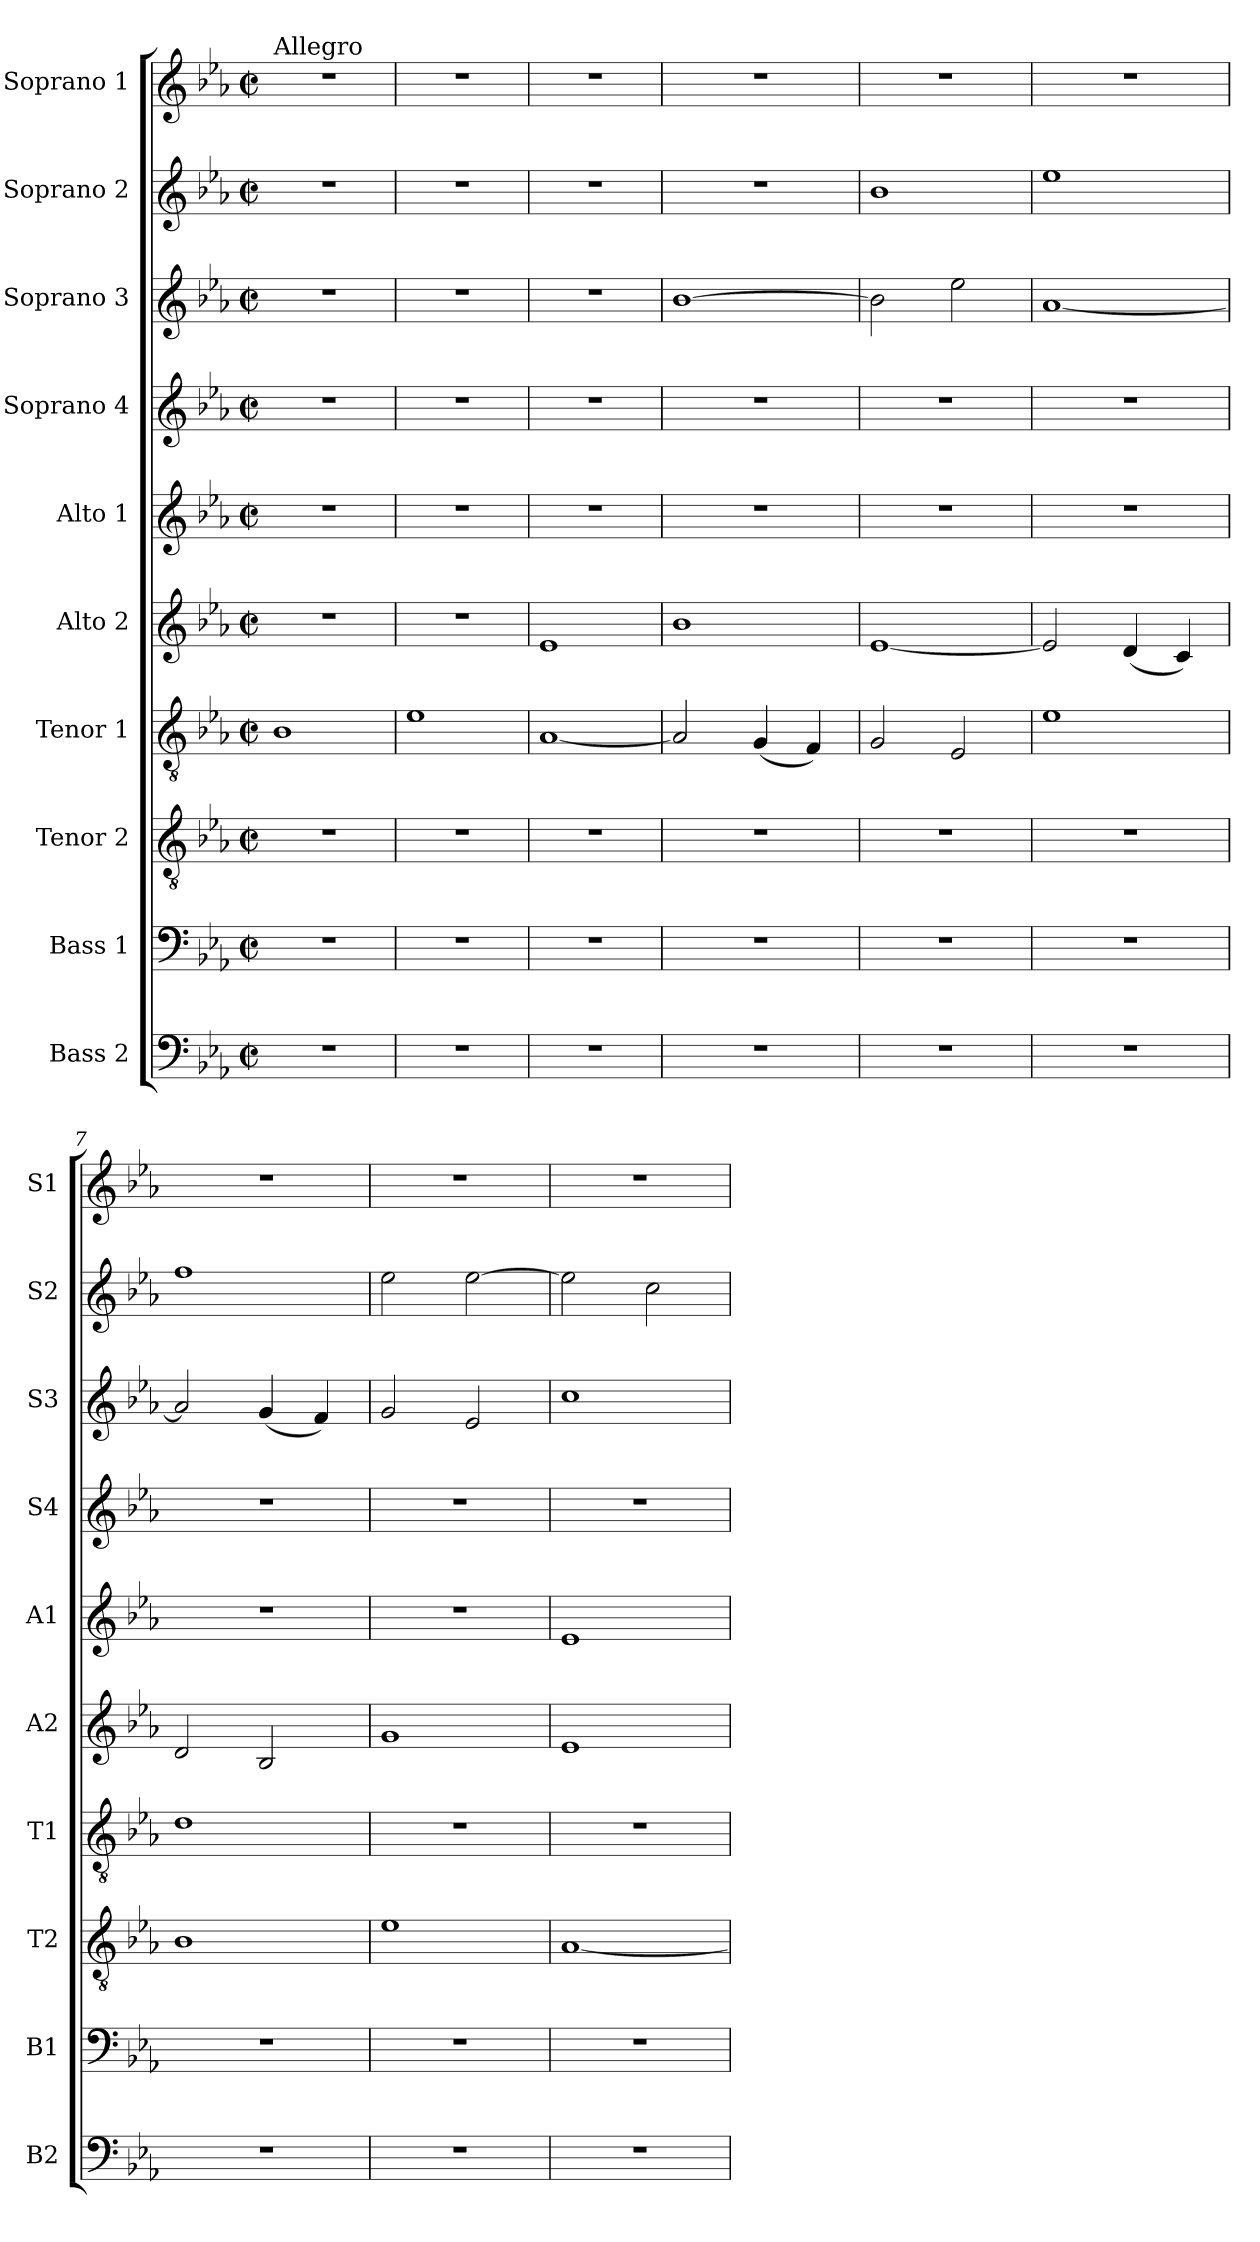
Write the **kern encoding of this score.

**kern	**kern	**kern	**kern	**kern	**kern	**kern	**kern	**kern	**kern
*part10	*part9	*part8	*part7	*part6	*part5	*part4	*part3	*part2	*part1
*staff10	*staff9	*staff8	*staff7	*staff6	*staff5	*staff4	*staff3	*staff2	*staff1
*I"Bass 2	*I"Bass 1	*I"Tenor 2	*I"Tenor 1	*I"Alto 2	*I"Alto 1	*I"Soprano 4	*I"Soprano 3	*I"Soprano 2	*I"Soprano 1
*I'B2	*I'B1	*I'T2	*I'T1	*I'A2	*I'A1	*I'S4	*I'S3	*I'S2	*I'S1
*clefF4	*clefF4	*clefGv2	*clefGv2	*clefG2	*clefG2	*clefG2	*clefG2	*clefG2	*clefG2
*k[b-e-a-]	*k[b-e-a-]	*k[b-e-a-]	*k[b-e-a-]	*k[b-e-a-]	*k[b-e-a-]	*k[b-e-a-]	*k[b-e-a-]	*k[b-e-a-]	*k[b-e-a-]
*E-:	*E-:	*E-:	*E-:	*E-:	*E-:	*E-:	*E-:	*E-:	*E-:
*M2/2	*M2/2	*M2/2	*M2/2	*M2/2	*M2/2	*M2/2	*M2/2	*M2/2	*M2/2
*met(c|)	*met(c|)	*met(c|)	*met(c|)	*met(c|)	*met(c|)	*met(c|)	*met(c|)	*met(c|)	*met(c|)
=1	=1	=1	=1	=1	=1	=1	=1	=1	=1
!	!	!	!	!	!	!	!	!	!LO:TX:a:t=Allegro
1r	1r	1r	1B-	1r	1r	1r	1r	1r	1r
=2	=2	=2	=2	=2	=2	=2	=2	=2	=2
1r	1r	1r	1e-	1r	1r	1r	1r	1r	1r
=3	=3	=3	=3	=3	=3	=3	=3	=3	=3
1r	1r	1r	[1A-	1e-	1r	1r	1r	1r	1r
=4	=4	=4	=4	=4	=4	=4	=4	=4	=4
1r	1r	1r	2A-/]	1b-	1r	1r	[1b-	1r	1r
.	.	.	(4G/	.	.	.	.	.	.
.	.	.	4F/)	.	.	.	.	.	.
=5	=5	=5	=5	=5	=5	=5	=5	=5	=5
1r	1r	1r	2G/	[1e-	1r	1r	2b-\]	1b-	1r
.	.	.	2E-/	.	.	.	2ee-\	.	.
=6	=6	=6	=6	=6	=6	=6	=6	=6	=6
1r	1r	1r	1e-	2e-/]	1r	1r	[1a-	1ee-	1r
.	.	.	.	(4d/	.	.	.	.	.
.	.	.	.	4c/)	.	.	.	.	.
=7	=7	=7	=7	=7	=7	=7	=7	=7	=7
1r	1r	1B-	1d	2d/	1r	1r	2a-/]	1ff	1r
.	.	.	.	2B-/	.	.	(4g/	.	.
.	.	.	.	.	.	.	4f/)	.	.
=8	=8	=8	=8	=8	=8	=8	=8	=8	=8
1r	1r	1e-	1r	1g	1r	1r	2g/	2ee-\	1r
.	.	.	.	.	.	.	2e-/	[2ee-\	.
=9	=9	=9	=9	=9	=9	=9	=9	=9	=9
1r	1r	[1A-	1r	1e-	1e-	1r	1cc	2ee-\]	1r
.	.	.	.	.	.	.	.	2cc\	.
=	=	=	=	=	=	=	=	=	=
*-	*-	*-	*-	*-	*-	*-	*-	*-	*-
